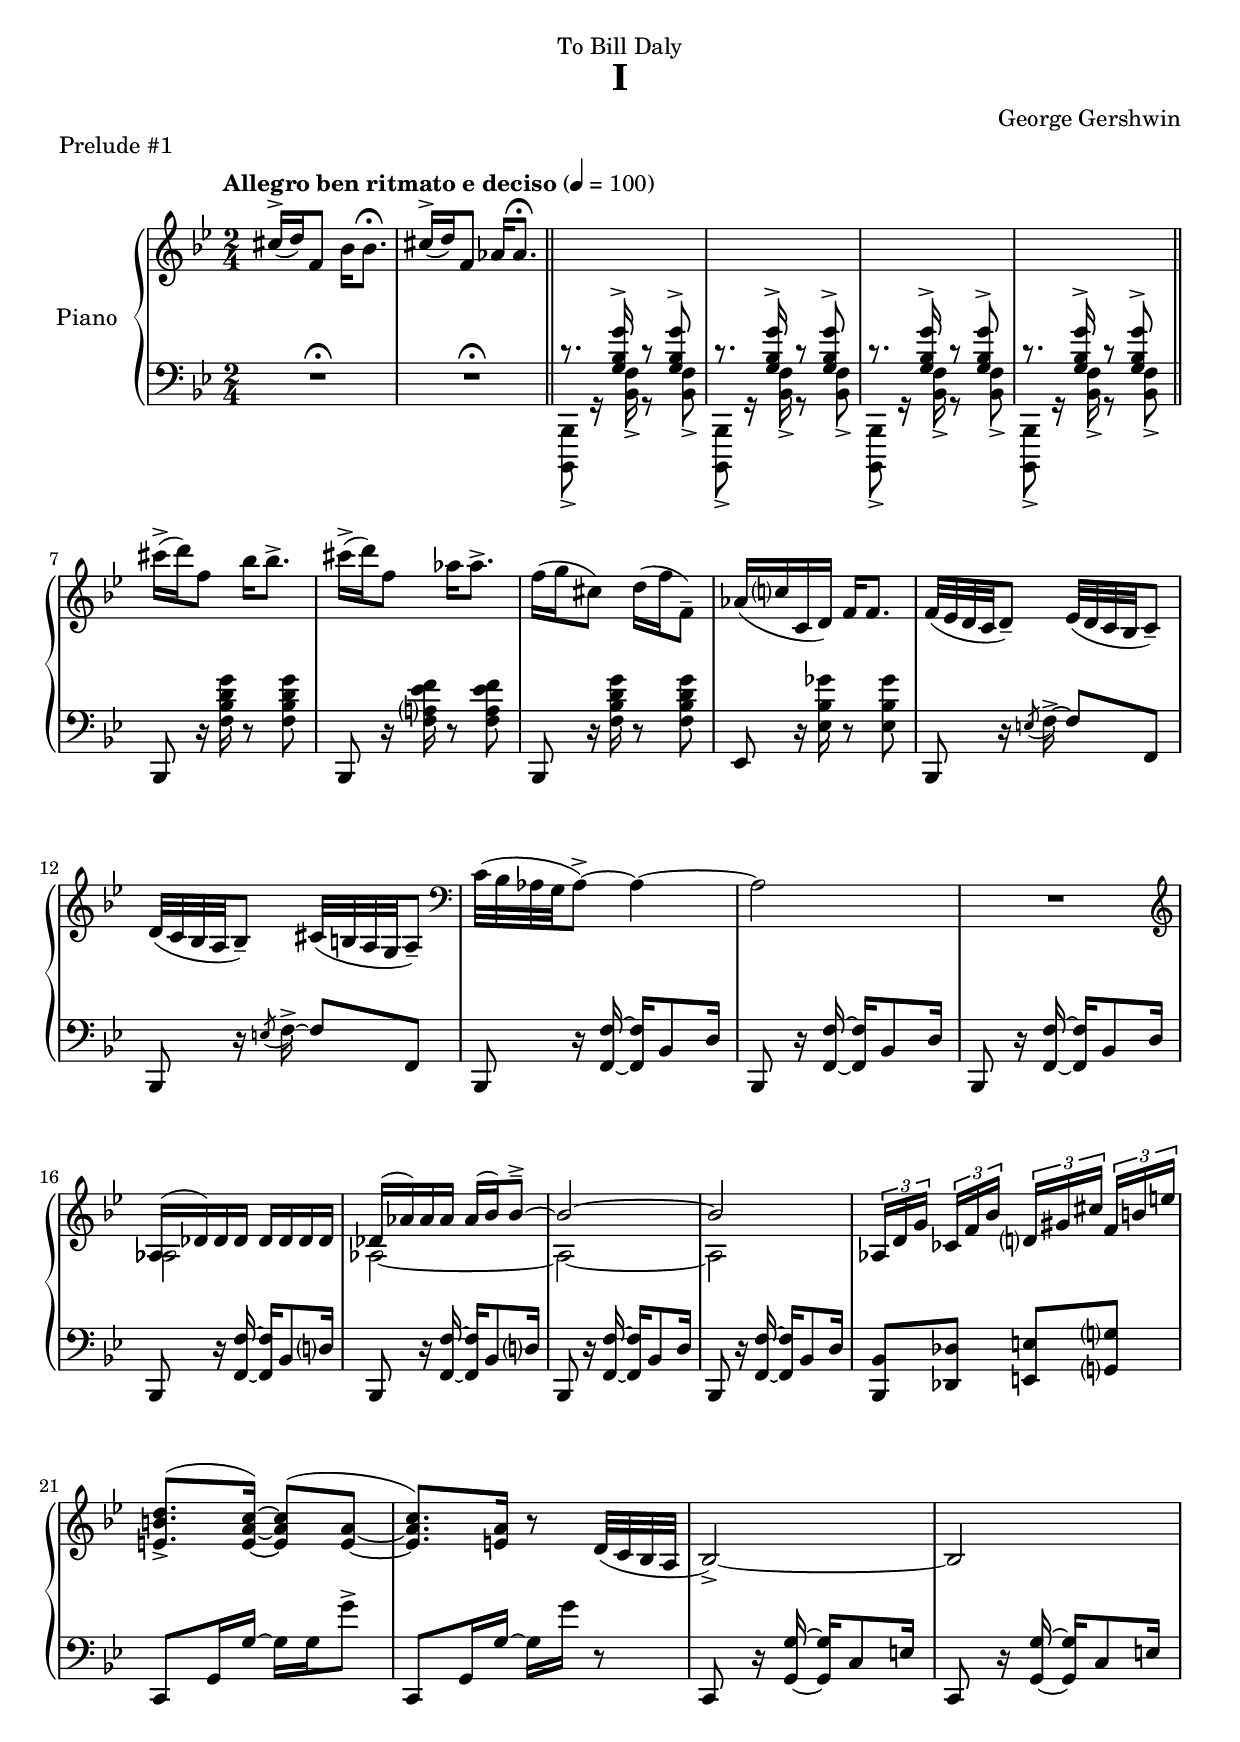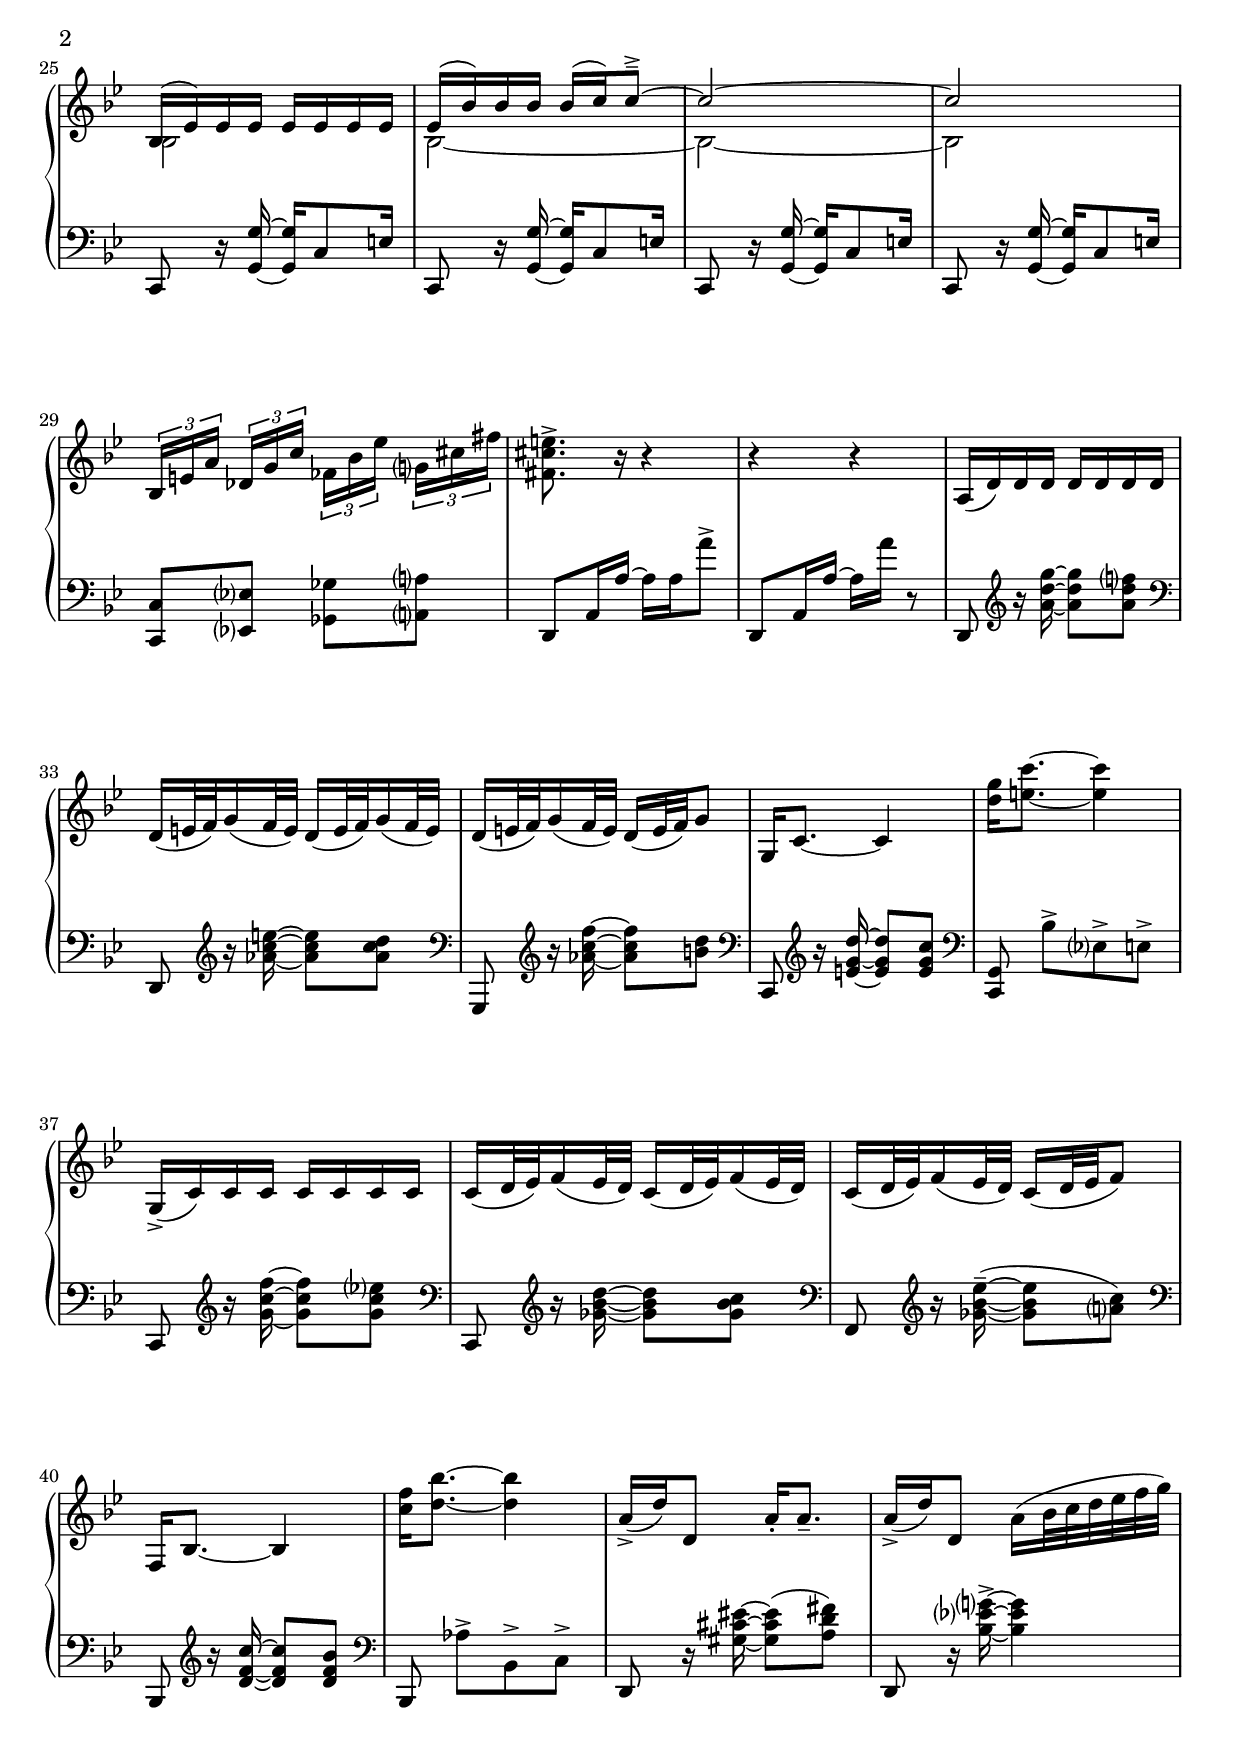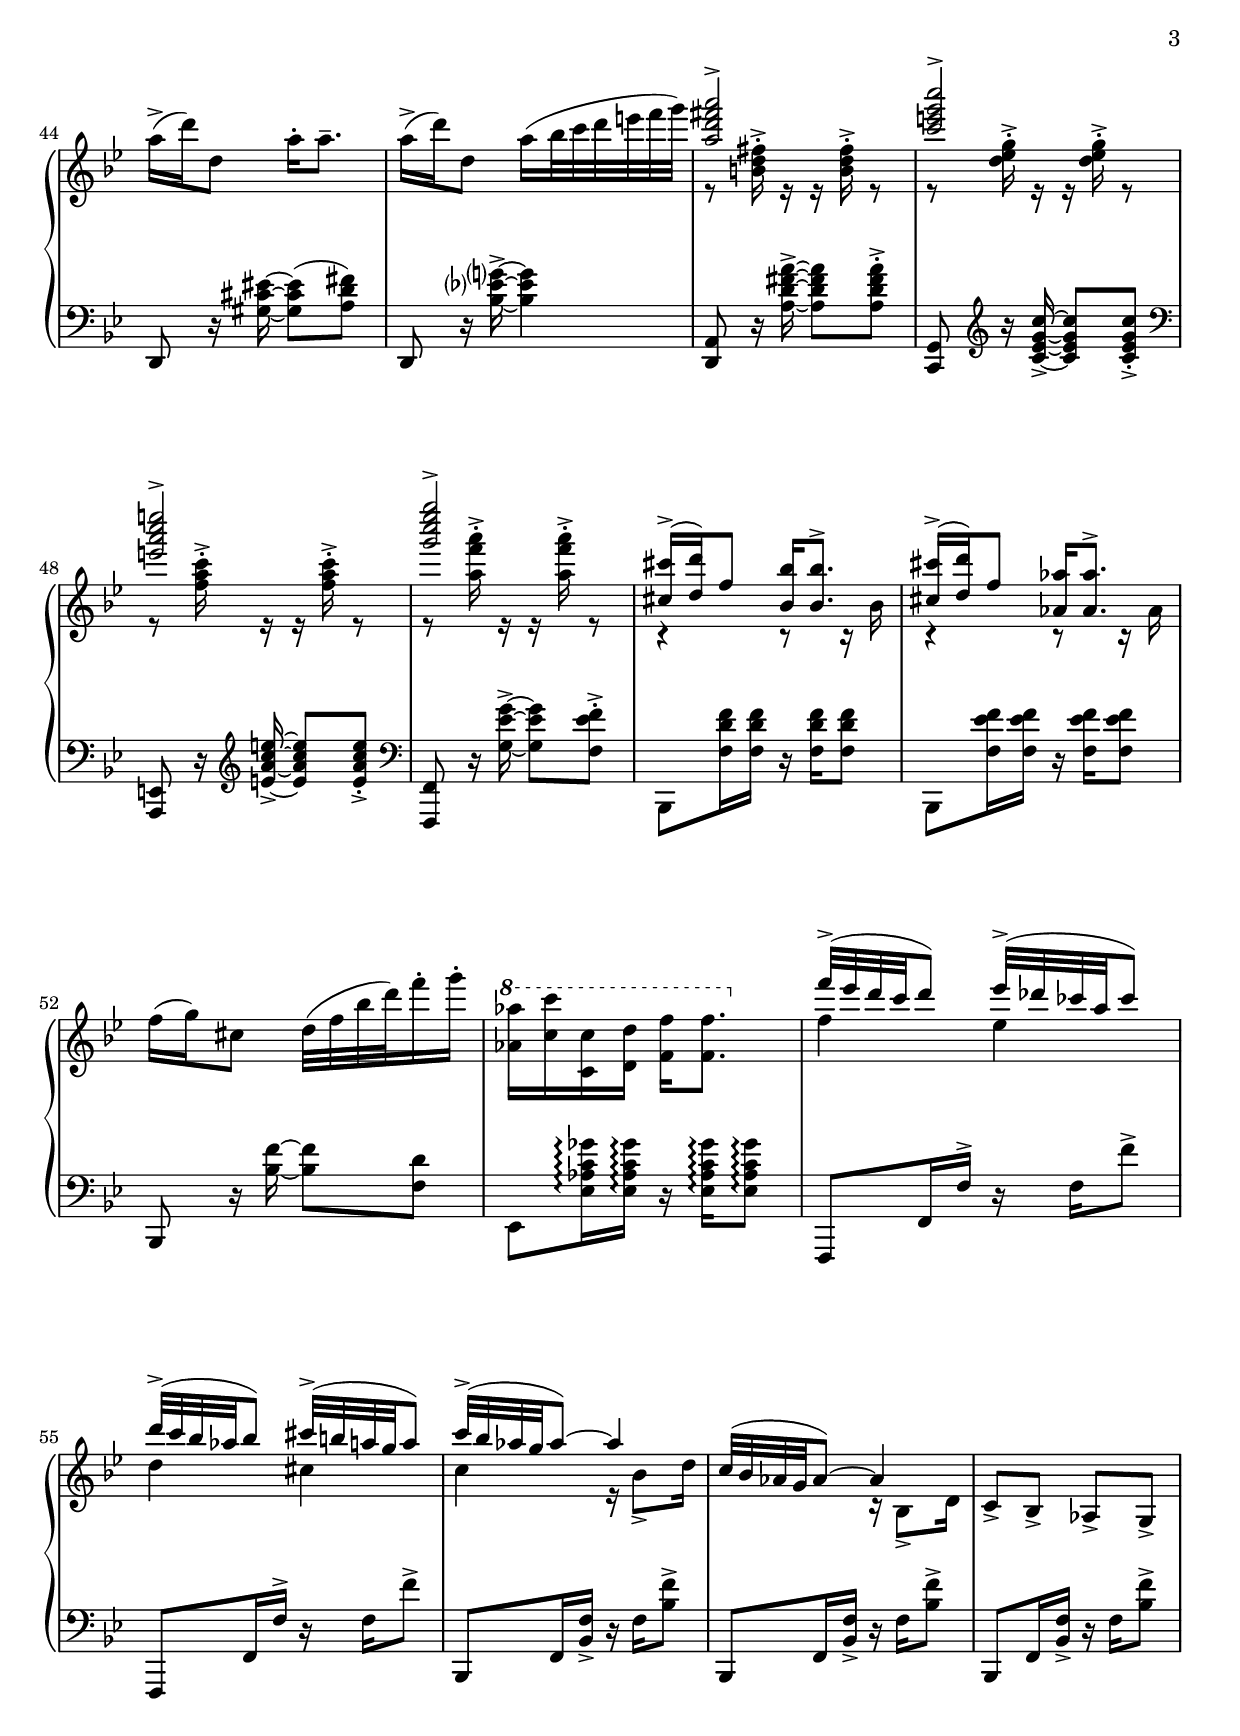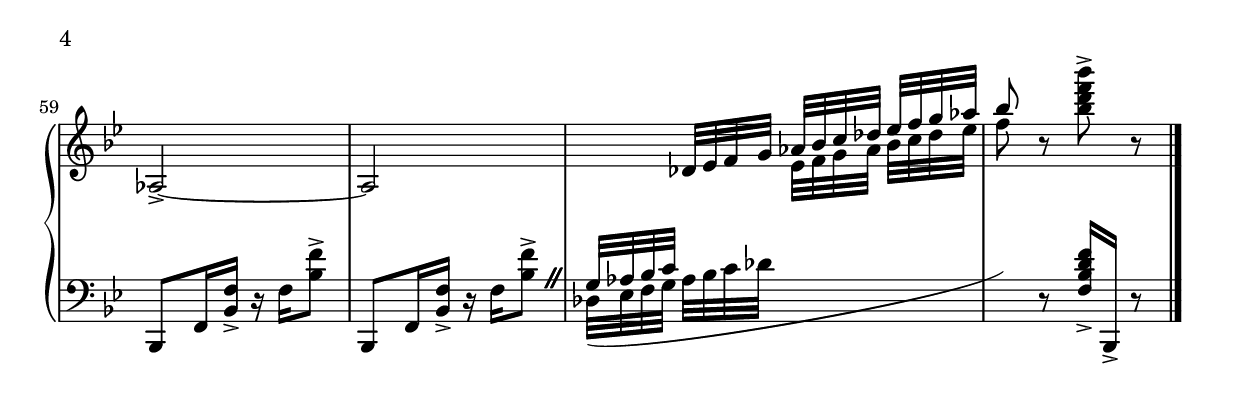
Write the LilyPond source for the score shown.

\version "2.24.0"
\language "english"


%{
TODO:
- LH score matches urtext check
- make LH score pretty
- RH score matches urtext check
- make RH score pretty

- get rid of all warnings/errors
- add pedal
- add dynamics
- regroup measures
- slurs pretty
- paper variables
%}

right_hand = {
   \clef treble
   \key b-flat \major
   \time 2/4
   \tempo "Allegro ben ritmato e deciso" 4=100
   
   % Measure 1--6
   c-sharp''16^\accent( d''16) f'8 b-flat'16 b-flat'8.\fermata |
   c-sharp''16^\accent( d''16) f'8 a-flat'16 a-flat'8.\fermata | \bar"||" 
      \change Staff = "left_hand" \stemUp
   c'8.\rest <g b-flat g'>16^\accent c'8\rest <g b-flat g'>8^\accent |
   c'8.\rest <g b-flat g'>16^\accent c'8\rest <g b-flat g'>8^\accent |
   c'8.\rest <g b-flat g'>16^\accent c'8\rest <g b-flat g'>8^\accent |
   c'8.\rest <g b-flat g'>16^\accent c'8\rest <g b-flat g'>8^\accent | \bar"||" \break
   
   % Measure 7--11
      \change Staff = "right_hand" \stemNeutral 
   c-sharp'''16\accent( d'''16) f''8 b-flat''16 b-flat''8.\accent |
   c-sharp'''16\accent( d'''16) f''8 a-flat''16 a-flat''8.\accent |
   f''16( g''16 c-sharp''8) d''16( f''16 f'8\tenuto) |
   a-flat'16( c''?16 c'16 d'16) f'16 f'8. |
   f'32( e-flat'32 d'32 c'32 d'8\tenuto) e-flat'32( d'32 c'32 b-flat32 c'8\tenuto) |
   
   % Measure 12
   d'32( c'32 b-flat32 a32 b-flat8\tenuto) c-sharp'32( b32 a32 g32 a8\tenuto) |
      \clef bass
   c'32( b-flat32 a-flat32 g32 a-flat8\accent)~ a-flat4~ |
   a-flat2 |
   R2 |
   
   % Measure 16
      \clef treble
   <<{a-flat16( d-flat'16) d-flat'16 d-flat'16 d-flat'16 d-flat'16 d-flat'16 d-flat'16}\\{a-flat2}>> |
   <<{d-flat'16( a-flat'16) a-flat'16 a-flat'16 a-flat'16( b-flat'16) b-flat'8\tenuto\accent~}\\{a-flat2~}>> |
   <<{b-flat'2~}\\{a-flat2~}>> |
   <<{b-flat'2}\\{a-flat2}>> |
      \override TupletBracket.bracket-visibility = ##t
   \tuplet 3/2 {a-flat16[ d'16 g'16]} \tuplet 3/2 {c-flat'16[ f'16 b-flat'16]} \tuplet 3/2 {d'?16[ g-sharp'16 c-sharp''16]} \tuplet 3/2 {f'16^[ b'16 e''16]} |
   
   % Measure 21
   <e' b' d''>8.\accent^( <e' a' c''>16)~<e' a' c''>8^( <e' a'>8_~ |
   <e' a' c''>8.) <e' a'>16 r8 d'32( c'32 b-flat32 a32 | 
   b-flat2\accent~) |
   b-flat2 |
   
   % Measure 25
   <<{b-flat16( e-flat'16) e-flat'16 e-flat'16 e-flat'16 e-flat'16 e-flat'16 e-flat'16}\\{b-flat2}>> |
   <<{e-flat'16( b-flat'16) b-flat'16 b-flat'16 b-flat'16( c''16) c''8\accent\tenuto~}\\{b-flat2~}>> |
   <<{c''2~}\\{b-flat2~}>> |
   <<{c''2}\\{b-flat2}>> |
   
   % Measure 29
   \tuplet 3/2 {b-flat16[ e'16 a'16]} \tuplet 3/2 {d-flat'16[ g'16 c''16]} \tuplet 3/2 {f-flat'16[ b-flat'16 e-flat''16]} \tuplet 3/2 {g'?16[ c-sharp''16 f-sharp''16]} |
   <f-sharp' c-sharp'' e''>8.\accent r16 r4 |
   r4 r4 |
   a16( d'16) d'16 d'16 d'16 d'16 d'16 d'16 |
   
   % Measure 33
   d'16( e'32 f'32) g'16( f'32 e'32) d'16( e'32 f'32) g'16( f'32 e'32) |
   d'16( e'32 f'32) g'16( f'32 e'32) d'16( e'32 f'32) g'8 |
   g16 c'8.~ c'4 |
   <d'' g''>16 <e'' c'''>8.~ <e'' c'''>4 |
   
   % Measure 37
   g16\accent( c'16) c'16 c'16 c'16 c'16 c'16 c'16 |
   c'16( d'32 e-flat'32) f'16( e-flat'32 d'32) c'16( d'32 e-flat'32) f'16( e-flat'32 d'32) |
   c'16( d'32 e-flat'32) f'16( e-flat'32 d'32) c'16( d'32 e-flat'32 f'8) |
   
   % Measure 40
   f16 b-flat8.~ b-flat4 |
   <c'' f''>16 <d'' b-flat''>8.~ <d'' b-flat''>4 |
   a'16\accent( d''16) d'8 a'16\staccato a'8.\tenuto |
   a'16\accent( d''16) d'8 a'16( b-flat'32 c''32 d''32 e-flat''32 f''32 g''32) |
   
   % Measure 44
   a''16\accent( d'''16) d''8 a''16\staccato a''8.\tenuto |
   a''16\accent( d'''16) d''8 a''16( b-flat''32 c'''32 d'''32 e'''32 f'''32 g'''32) |
   <<{<a'' d''' f-sharp''' a'''>2\accent}\\{r8 <b' d'' f-sharp''>16^\accent^\staccato r16 r16 <b' d'' f-sharp''>16^\accent^\staccato r8}>> |
   <<{<c''' e''' g''' c''''>2\accent}\\{r8 <d'' e-flat'' g''>16^\accent^\staccato r16 r16 <d'' e-flat'' g''>16^\accent^\staccato r8}>> |
   
   % Measure 48
   <<{<e''' a''' c'''' e''''>2\accent}\\{r8 <f'' a'' c'''>16^\accent^\staccato r16 r16 <f'' a'' c'''>16^\accent^\staccato r8}>> |
   <<{<g''' c'''' e-flat'''' g''''>2\accent}\\{r8 <a'' f''' a'''>16^\accent^\staccato r16 r16 <a'' f''' a'''>16^\accent^\staccato r8}>> |
   <<{<c-sharp'' c-sharp'''>16\accent( <d'' d'''>16) f''8 <b-flat' b-flat''>16 <b-flat' b-flat''>8.\accent}\\{r4 r8 r16 b-flat'16}>> |
   <<{<c-sharp'' c-sharp'''>16\accent( <d'' d'''>16) f''8 <a-flat' a-flat''>16 <a-flat' a-flat''>8.\accent}\\{r4 r8 r16 a-flat'16}>> |
   
   % Measure 52
   f''16( g''16) c-sharp''8 d''32( f''32 b-flat''32 d'''32) f'''16\staccato g'''16\staccato |
   \ottava 1 <a-flat'' a-flat'''>16 <c''' c''''>16 <c'' c'''>16 <d'' d'''>16 <f'' f'''>16 <f'' f'''>8. \ottava 0 |
   <<{f'''32\accent( e-flat'''32 d'''32 c'''32 d'''8) e-flat'''32\accent( d-flat'''32 c-flat'''32 a''32 c-flat'''8)}\\{f''4 e-flat''4}>> |
   
   % Measure 55
   <<{d'''32\accent( c'''32 b-flat''32 a-flat''32 b-flat''8) c-sharp'''32\accent( b''32 a''32 g''32 a''8)}\\{d''4 c-sharp''4}>> |
   <<{c'''32\accent( b-flat''32 a-flat''32 g''32 a-flat''8)~ a-flat''4}\\{c''4 r16 b-flat'8\accent d''16}>> |
   <<{c''32( b-flat'32 a-flat'32 g'32 a-flat'8)~ a-flat'4}\\{s4 r16 b-flat8\accent d'16}>> |
   c'8\accent b-flat8\accent a-flat8\accent g8\accent |
   
   % Measure 59
   \set breathMarkType = #'caesura
   a-flat2\accent~ |
   a-flat2 \breathe |
   \stemUp
   \change Staff = "left_hand" g32[ a-flat32 b-flat32 c'32] \change Staff = "right_hand" d-flat'32[ e-flat'32 f'32 g'32] a-flat'32[ b-flat'32 c''32 d-flat''32] e-flat''32[ f''32 g''32 a-flat''32] |
   b-flat''8 r8 \stemDown <b-flat'' d''' f''' b-flat'''>8\accent r8 | \fine
   
}


dynamics = {

}


left_hand = {
   \clef bass
   \key b-flat \major
   \time 2/4
   
   % Measure 1--6
   R2\fermata |
   R2\fermata | \bar"||" 
      \stemDown
   <b-flat,,, b-flat,,>8_\accent g,16\rest <b-flat, f>16_\accent g,8\rest <b-flat, f>8_\accent |
   <b-flat,,, b-flat,,>8_\accent g,16\rest <b-flat, f>16_\accent g,8\rest <b-flat, f>8_\accent |
   <b-flat,,, b-flat,,>8_\accent g,16\rest <b-flat, f>16_\accent g,8\rest <b-flat, f>8_\accent |
   <b-flat,,, b-flat,,>8_\accent g,16\rest <b-flat, f>16_\accent g,8\rest <b-flat, f>8_\accent | \bar"||" \break
   
   % Measure 7--11
      \stemNeutral 
   b-flat,,8 r16 <f b-flat d' g'>16 r8 <f b-flat d' g'>8 |
   b-flat,,8 r16 <f a? e-flat' f'>16 r8 <f a e-flat' f'>8 |
   b-flat,,8 r16 <f b-flat d' g'>16 r8 <f b-flat d' g'>8 |
   e-flat,8 r16 <e-flat b-flat g-flat'>16 r8 <e-flat b-flat g-flat'>8 |
   b-flat,,8 r16 \acciaccatura{e8} f16\accent~ f8 f,8 | \break 
   
   % Measure 12
   b-flat,,8 r16 \acciaccatura{e8} f16\accent~ f8 f,8 |
   b-flat,,8 r16 <f, f>16~ <f, f>16 b-flat,8 d16 |
   b-flat,,8 r16 <f, f>16~ <f, f>16 b-flat,8 d16 |
   b-flat,,8 r16 <f, f>16~ <f, f>16 b-flat,8 d16 | \break
   
   % Measure 16
   b-flat,,8 r16 <f, f>16~ <f, f>16 b-flat,8 d?16 |
   b-flat,,8 r16 <f, f>16~ <f, f>16 b-flat,8 d?16 |
   b-flat,,8 r16 <f, f>16~ <f, f>16 b-flat,8 d16 |
   b-flat,,8 r16 <f, f>16~ <f, f>16 b-flat,8 d16 | 
   <b-flat,, b-flat,>8 <d-flat, d-flat>8 <e, e>8 <g,? g?>8 | \break
   
   % Measure 21
   c,8 g,16 g16~g16 g16 g'8\accent |
   c,8 g,16 g16~g16 g'16 r8 |
   c,8 r16 <g, g>16~<g, g>16 c8 e16 | 
   c,8 r16 <g, g>16~<g, g>16 c8 e16 | \break \pageBreak
   
   % Measure 25
   c,8 r16 <g, g>16~<g, g>16 c8 e16 | 
   c,8 r16 <g, g>16~<g, g>16 c8 e16 | 
   c,8 r16 <g, g>16~<g, g>16 c8 e16 | 
   c,8 r16 <g, g>16~<g, g>16 c8 e16 | \break
   
   % Measure 29
   <c, c>8 <e-flat,? e-flat?>8 <g-flat, g-flat>8 <a,? a?>8 |
   d,8 a,16 a16~a16 a16 a'8\accent |
   d,8 a,16 a16~a16 a'16 r8 |
   d,8 \clef treble r16 <a' d'' g''>16~<a' d'' g''>8 <a' d'' f''?>8 | \break
   
   % Measure 33
   \clef bass
   d,8 \clef treble r16 <a-flat' c'' e''>16~ <a-flat' c'' e''>8 <a-flat' c'' d''>8 |
   \clef bass g,,8 \clef treble r16 <a-flat' c'' f''>16~ <a-flat' c'' f''>8 <b' d''>8 |
   \clef bass c,8 \clef treble r16 <e' g' d''>16~ <e' g' d''>8 
   <e' g' c''>8 |
   \clef bass <c, g,>8 b-flat8\accent[ e-flat?8\accent e\accent] | \break
   
   % Measure 37
   c,8 \clef treble r16 <g' c'' f''>16~ <g' c'' f''>8 <g' c'' e-flat''?>8 |
   \clef bass c,8 \clef treble r16 <g-flat' b-flat' d''>16~ <g-flat' b-flat' d''>8 <g-flat' b-flat' c''> |
   \clef bass f,8 \clef treble r16 <g-flat' b-flat' e-flat''>16\tenuto~( <g-flat' b-flat' e-flat''>8 <a'? c''>8) | \break
   
   % Measure 40
   \clef bass b-flat,,8 \clef treble r16 <d' f' c''>16~ <d' f' c''>8 <d' f' b-flat'>8 |
   \clef bass b-flat,,8 a-flat8\accent[ b-flat,8\accent c8\accent] |
   d,8 r16 <g-sharp c-sharp' e-sharp'>16~ <g-sharp c-sharp' e-sharp'>8( <a d' f-sharp'>8) |
   d,8 r16 <b-flat e-flat'? g'?>16\accent~ <b-flat e-flat' g'>4 | \break \pageBreak
   
   % Measure 44 
   d,8 r16 <g-sharp c-sharp' e-sharp'>16~ <g-sharp c-sharp' e-sharp'>8( <a d' f-sharp'>8) |
   d,8 r16 <b-flat e-flat'? g'?>16\accent~ <b-flat e-flat' g'>4 |
   <d, a,>8 r16 <a d' f-sharp' a'>16\accent~ <a d' f-sharp' a'>8 <a d' f-sharp' a'>8\accent\staccato |
   <c, g,>8 \clef treble r16 <c' e-flat' g' c''>16\accent~ <c' e-flat' g' c''>8 <c' e-flat' g' c''>\accent\staccato | \break
   
   % Measure 48
   \clef bass <a,, e,>8 r16 \clef treble <e' a' c'' e''>16\accent~ <e' a' c'' e''>8 <e' a' c'' e''>8\accent\staccato |
   \clef bass <f,, f,>8 r16 <g e-flat' g'>16\accent~ <g e-flat' g'>8 <f e-flat' f'>8\staccato\accent |
   b-flat,,8 <f d' f'>16 <f d' f'>16 r16 <f d' f'>16 <f d' f'>8 |
   b-flat,,8 <f e-flat' f'>16 <f e-flat' f'>16 r16 <f e-flat' f'>16 <f e-flat' f'>8 | \break
   
   % Measure 52
   b-flat,,8 r16 <b-flat f'>16~ <b-flat f'>8 <f d'>8 |
   e-flat,8 <e-flat a-flat c' g-flat'>16\arpeggio <e-flat a-flat c' g-flat'>16\arpeggio r16 <e-flat a-flat c' g-flat'>16\arpeggio <e-flat a-flat c' g-flat'>8\arpeggio |
   f,,8 f,16 f16^\accent r16 f16 f'8\accent | \break
   
   % Measure 55
   f,,8 f,16 f16^\accent r16 f16 f'8\accent |
   b-flat,,8 f,16 <b-flat, f>16\accent r16 f16 <b-flat f'>8\accent |
   b-flat,,8 f,16 <b-flat, f>16\accent r16 f16 <b-flat f'>8\accent |
   b-flat,,8 f,16 <b-flat, f>16\accent r16 f16 <b-flat f'>8\accent | \break
   
   % Measure 59
   \set breathMarkType = #'caesura
   b-flat,,8 f,16 <b-flat, f>16\accent r16 f16 <b-flat f'>8\accent |
   b-flat,,8 f,16 <b-flat, f>16\accent r16 f16 <b-flat f'>8\accent \breathe |
   \stemDown
   d-flat32[_( e-flat32 f32 g32] a-flat32[ b-flat32 c'32 d-flat'32] \change Staff = "right_hand" e-flat'32[ f'32 g'32 a-flat'32] b-flat'32[ c''32 d-flat''32 e-flat''32] |
   f''8) \change Staff = "left_hand" r8 \stemUp <f b-flat d' f'>16\accent b-flat,,16\accent r8 | \fine
}


pedal = {

}


\bookpart {
   \header {
      title = "I"
      composer = "George Gershwin"
      dedication = "To Bill Daly"
      piece = "Prelude #1"
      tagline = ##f
   }
   
   \paper {   
      system-system-spacing =
      #'((basic-distance . 12)
         (minimum-distance . 8)
         (padding . 5)
         (stretchability . 60))
   }

   \score {
      \new PianoStaff \with {instrumentName = "Piano"}
      <<
         \new Staff = "right_hand" \right_hand
         \new Dynamics \dynamics
         \new Staff = "left_hand" \left_hand
         \new Dynamics \pedal
      >>
      \layout {
         \context {
            \Staff
            \override VerticalAxisGroup.staff-staff-spacing.basic-distance = #12
         }
      }
   }
}
